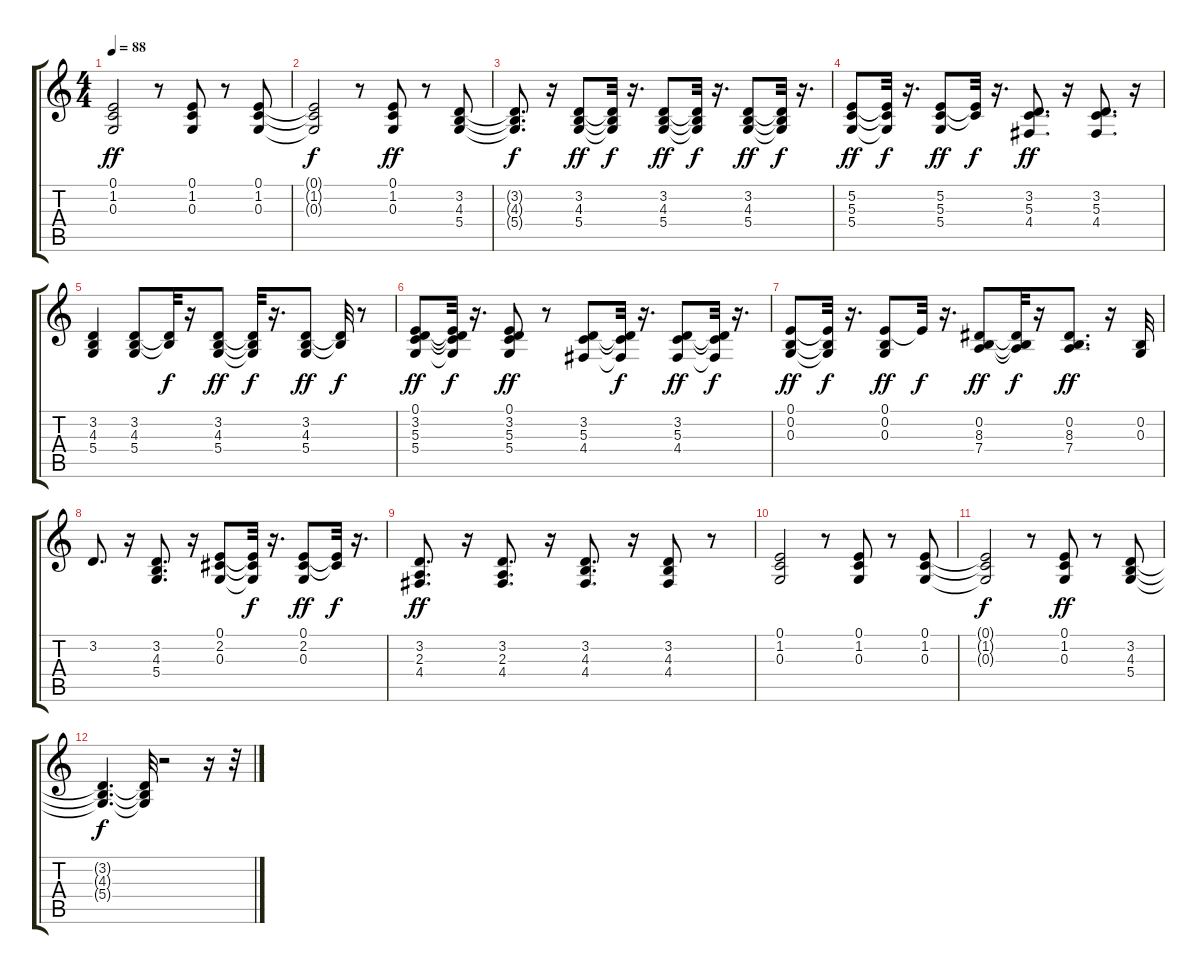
\track "" {solo instrument acousticgrandpiano}
\staff {score tabs}
\tuning (E4 B3 G3 D3 A2 E2) {hide}
\ts (4 4)
\tempo 88
\clef g2
\ks c
(0.1 1.2 0.3).2{dy ff} r.8 (0.1 1.2 0.3).8 r.8 (0.1 1.2 0.3).8 |
(0.1{t} 1.2{t} 0.3{t}).2{dy f} r.8 (0.1 1.2 0.3).8{dy ff} r.8 (3.2 4.3 5.4).8 |
(3.2{t} 4.3{t} 5.4{t}).8{d dy f} r.16 (3.2 4.3 5.4).8{dy ff} (3.2{t} 4.3{t} 5.4{t}).32{dy f} r.16{d} (3.2 4.3 5.4).8{dy ff} (3.2{t} 4.3{t} 5.4{t}).32{dy f} r.16{d} (3.2 4.3 5.4).8{dy ff} (3.2{t} 4.3{t} 5.4{t}).32{dy f} r.16{d} |
(5.2 5.3 5.4).8{dy ff} (5.2{t} 5.3{t} 5.4{t}).32{dy f} r.16{d} (5.2 5.3 5.4).8{dy ff} (5.2{t} 5.3{t}).32{dy f} r.16{d} (3.2 5.3 4.4).8{d dy ff} r.16 (3.2 5.3 4.4).8{d} r.16 |
(3.2 4.3 5.4).4 (3.2 4.3 5.4).8 (3.2{t} 4.3{t}).32{dy f} r.16 (3.2 4.3 5.4).8{dy ff} (3.2{t} 4.3{t} 5.4{t}).32{dy f} r.16{d} (3.2 4.3 5.4).8{dy ff} (3.2{t} 4.3{t}).32{dy f} r.8 |
(0.1 3.2 5.3 5.4).8{dy ff} (0.1{t} 3.2{t} 5.3{t} 5.4{t}).32{dy f} r.16{d} (0.1 3.2 5.3 5.4).8{dy ff} r.8 (3.2 5.3 4.4).8 (3.2{t} 5.3{t} 4.4{t}).32{dy f} r.16{d} (3.2 5.3 4.4).8{dy ff} (3.2{t} 5.3{t} 4.4{t}).32{dy f} r.16{d} |
(0.1 0.2 0.3).8{dy ff} (0.1{t} 0.2{t} 0.3{t}).32{dy f} r.16{d} (0.1 0.2 0.3).8{dy ff} 0.1{t}.32{dy f} r.16{d} (0.2 8.3 7.4).8{dy ff} (0.2{t} 8.3{t} 7.4{t}).32{dy f} r.16 (0.2 8.3 7.4).8{d dy ff} r.16 (0.2 0.3).32 |
3.2.8{d} r.16 (3.2 4.3 5.4).8{d} r.16 (0.1 2.2 0.3).8 (0.1{t} 2.2{t} 0.3{t}).32{dy f} r.16{d} (0.1 2.2 0.3).8{dy ff} (0.1{t} 2.2{t}).32{dy f} r.16{d} |
(3.2 2.3 4.4).8{d dy ff} r.16 (3.2 2.3 4.4).8{d} r.16 (3.2 4.3 4.4).8{d} r.16 (3.2 4.3 4.4).8 r.8 |
(0.1 1.2 0.3).2 r.8 (0.1 1.2 0.3).8 r.8 (0.1 1.2 0.3).8 |
(0.1{t} 1.2{t} 0.3{t}).2{dy f} r.8 (0.1 1.2 0.3).8{dy ff} r.8 (3.2 4.3 5.4).8 |
(3.2{t} 4.3{t} 5.4{t}).4{d dy f} (3.2{t} 4.3{t} 5.4{t}).32 r.2 r.16 r.32
